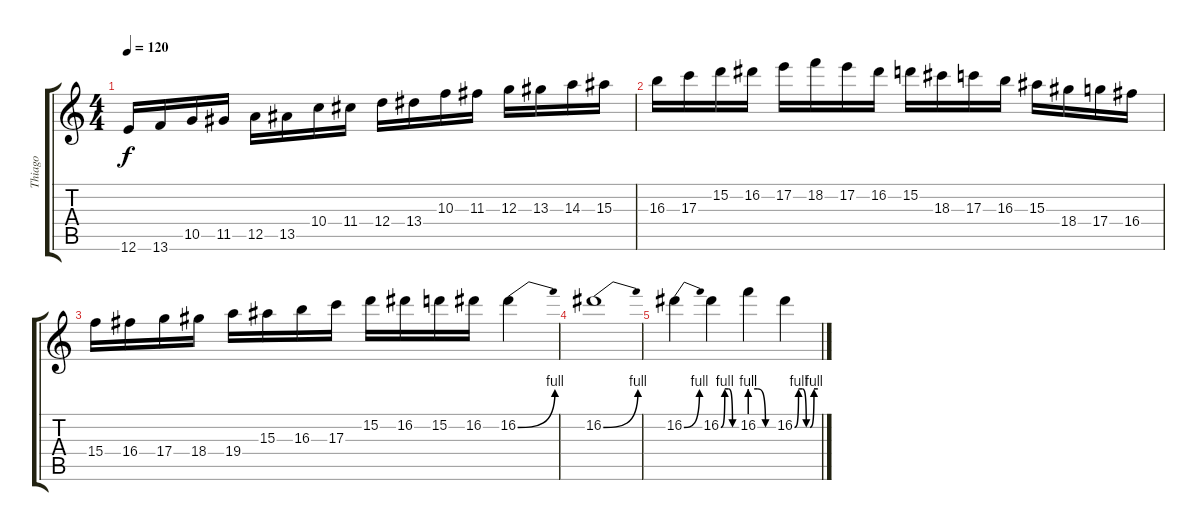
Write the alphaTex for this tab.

\track ("Thiago" "Thiago") {instrument overdrivenguitar}
\staff {score tabs}
\tuning (E4 B3 G3 D3 A2 E2) {hide}
\ts (4 4)
\tempo 120
\clef g2
\ks c
12.6.16{dy f} 13.6.16 10.5.16 11.5.16 12.5.16 13.5.16 10.4.16 11.4.16 12.4.16 13.4.16 10.3.16 11.3.16 12.3.16 13.3.16 14.3.16 15.3.16 |
16.3.16 17.3.16 15.2.16 16.2.16 17.2.16 18.2.16 17.2.16 16.2.16 15.2.16 18.3.16 17.3.16 16.3.16 15.3.16 18.4.16 17.4.16 16.4.16 |
15.4.16 16.4.16 17.4.16 18.4.16 19.4.16 15.3.16 16.3.16 17.3.16 15.2.16 16.2.16 15.2.16 16.2.16 16.2{be (bend 0 0 60 4)}.4 |
16.2{be (bend 0 0 60 4)}.1 |
16.2{be (bend 0 0 60 4)}.4 16.2{be (custom 0 0 15 4 30 4 45 0 60 0)}.4 16.2{be (custom 0 4 20 4 40 0 60 0)}.4 16.2{be (custom 0 0 10 4 20 4 30 0 40 0 50 4 60 4)}.4
